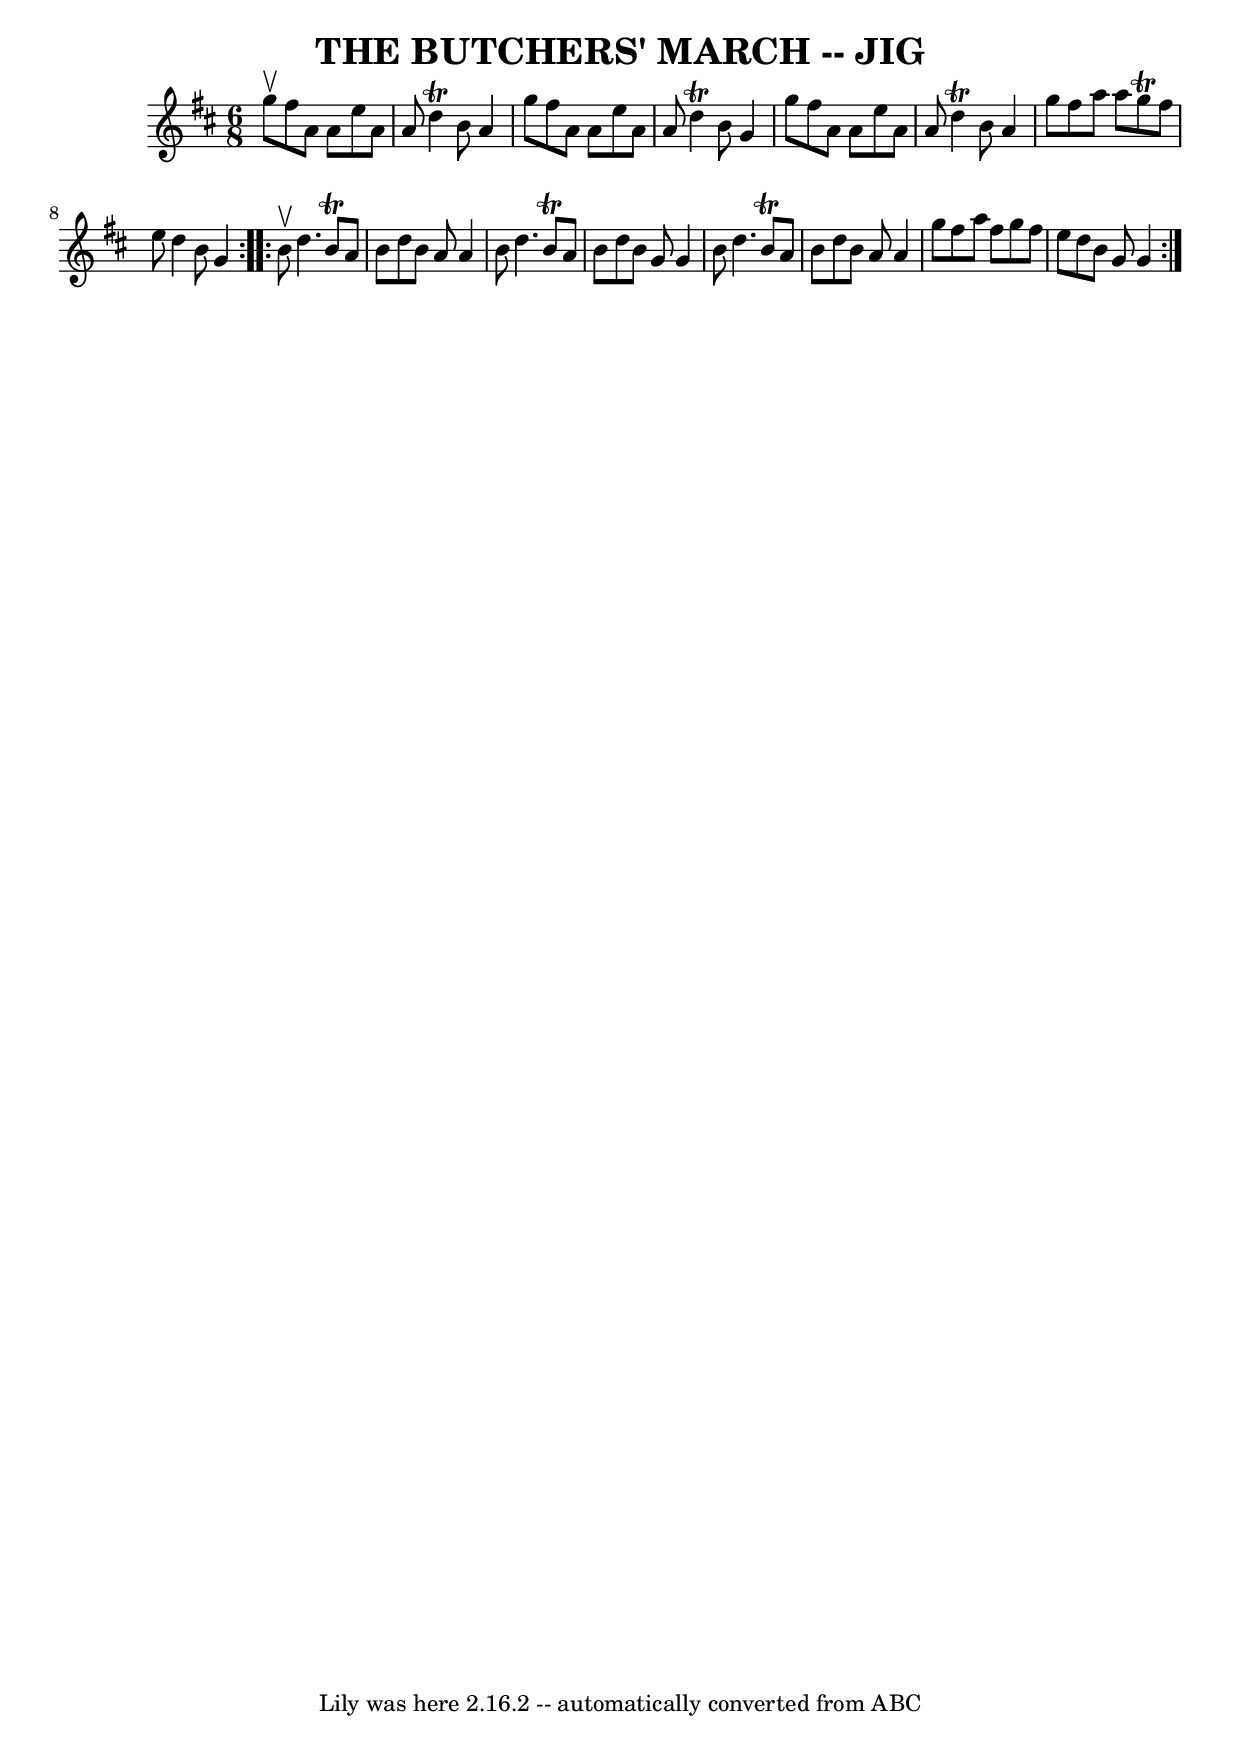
\version "2.7.40"
\include "Mammoth.ily"
\header {
	%% book = "Ryan's Mammoth Collection of Fiddle Tunes"
	crossRefNumber = "1"
	footnotes = ""
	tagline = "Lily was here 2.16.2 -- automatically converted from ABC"
	title = "THE BUTCHERS' MARCH -- JIG"
}
voicedefault =  {


\repeat volta 2 {
\time 6/8 
\key d \major g''8^\upbow       |
 fis''8 a'8 a'8    
e''8 a'8 a'8    |
 d''4^\trill b'8 a'4 g''8    |
  
 fis''8 a'8 a'8 e''8 a'8 a'8    |
 d''4^\trill b'8    
g'4 g''8        |
 fis''8 a'8 a'8 e''8 a'8 a'8    
|
 d''4^\trill b'8 a'4 g''8    |
 fis''8 a''8    
a''8 g''8^\trill fis''8 e''8    |
 d''4 b'8 g'4    }     
\repeat volta 2 { b'8^\upbow       |
 d''4. b'8^\trill a'8    
b'8    |
 d''8 b'8 a'8 a'4 b'8    |
 d''4. b'8 
^\trill a'8 b'8    |
 d''8 b'8 g'8 g'4 b'8        
|
 d''4. b'8^\trill a'8 b'8    |
 d''8 b'8 a'8   
 a'4 g''8    |
 fis''8 a''8 fis''8 g''8 fis''8 e''8   
 |
 d''8 b'8 g'8 g'4    }   
}

\score{
    <<

	\context Staff="default"
	{
	    \voicedefault 
	}

    >>
	\layout {
	}
	\midi {}
}
